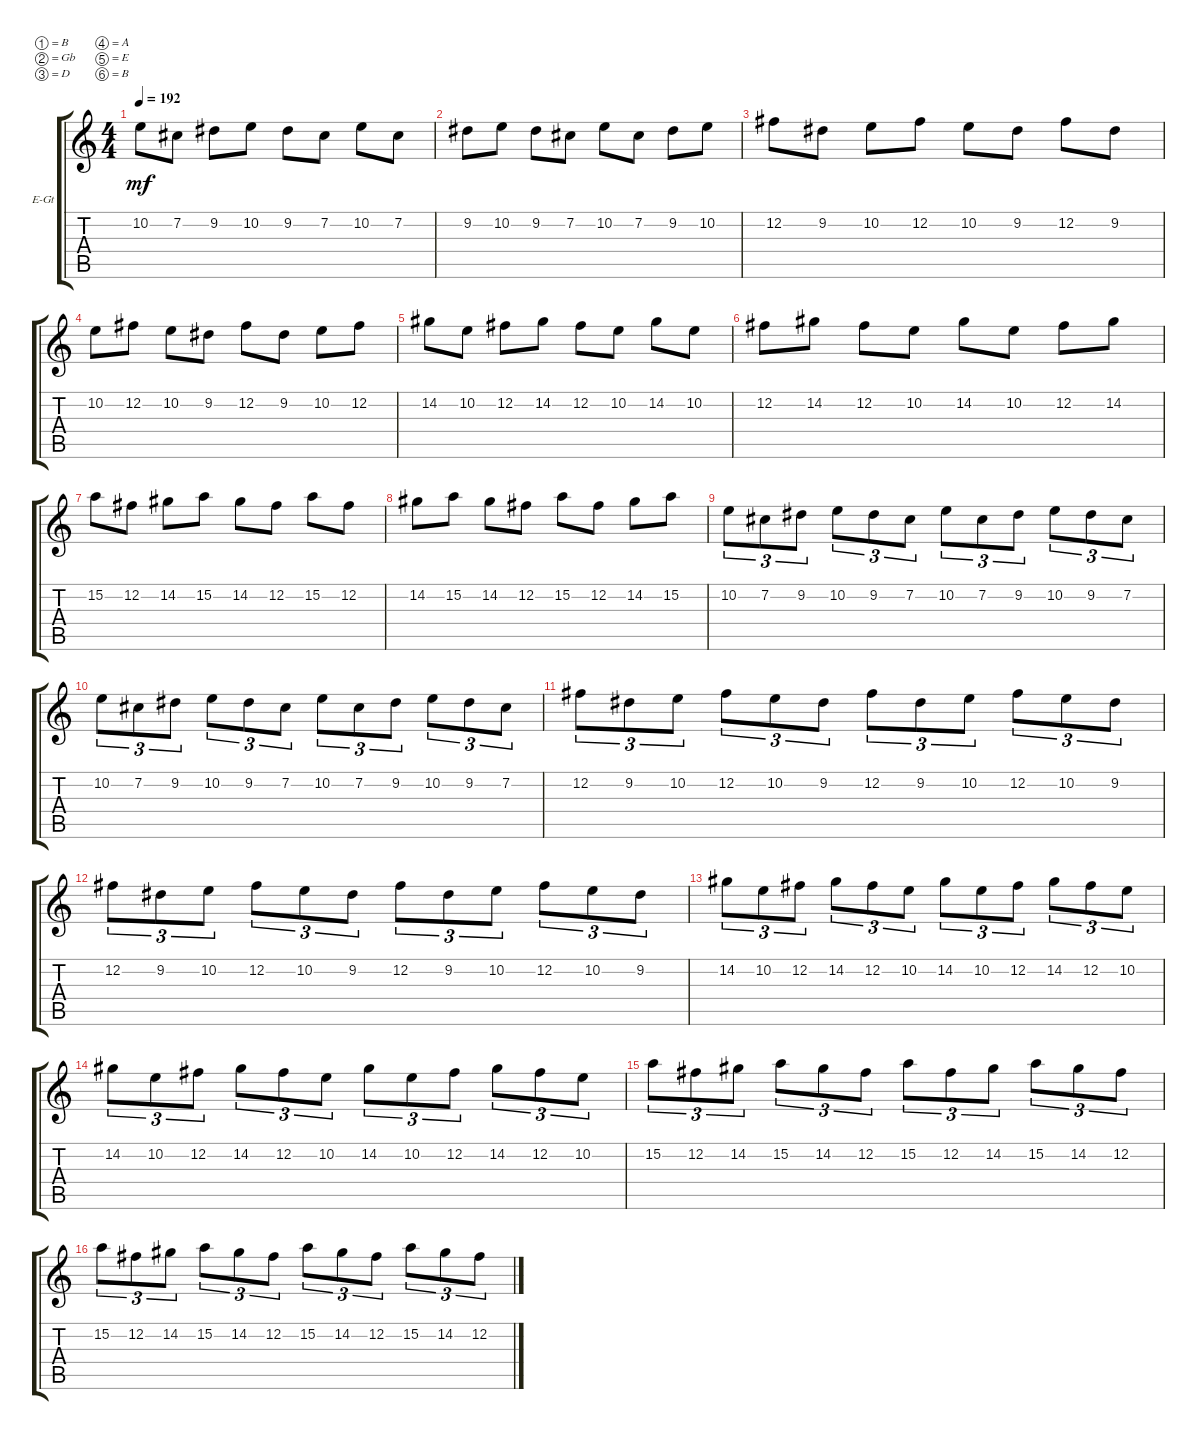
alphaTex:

\bracketExtendMode groupsimilarinstruments
\firstSystemTrackNameOrientation horizontal
\otherSystemsTrackNameOrientation horizontal
\track ("Lead Guitar 1" "E-Gt") {instrument overdrivenguitar}
\staff {score tabs}
\tuning (B3 Gb3 D3 A2 E2 B1)
\ts (4 4)
\tempo 192
\clef g2
\scale
0.333333
\ks c
10.2.8{dy mf} 7.2.8 9.2.8 10.2.8 9.2.8 7.2.8 10.2.8 7.2.8 |
\scale
0.333333 9.2.8 10.2.8 9.2.8 7.2.8 10.2.8 7.2.8 9.2.8 10.2.8 |
\scale
0.333333 12.2.8 9.2.8 10.2.8 12.2.8 10.2.8 9.2.8 12.2.8 9.2.8 |
\scale
0.333333 10.2.8 12.2.8 10.2.8 9.2.8 12.2.8 9.2.8 10.2.8 12.2.8 |
\scale
0.333333 14.2.8 10.2.8 12.2.8 14.2.8 12.2.8 10.2.8 14.2.8 10.2.8 |
\scale
0.333333 12.2.8 14.2.8 12.2.8 10.2.8 14.2.8 10.2.8 12.2.8 14.2.8 |
\scale
0.333333 15.2.8 12.2.8 14.2.8 15.2.8 14.2.8 12.2.8 15.2.8 12.2.8 |
\scale
0.333333 14.2.8 15.2.8 14.2.8 12.2.8 15.2.8 12.2.8 14.2.8 15.2.8 |
\scale
0.333333 10.2.8{tu (3 2)} 7.2.8{tu (3 2)} 9.2.8{tu (3 2)} 10.2.8{tu (3 2)} 9.2.8{tu (3 2)} 7.2.8{tu (3 2)} 10.2.8{tu (3 2)} 7.2.8{tu (3 2)} 9.2.8{tu (3 2)} 10.2.8{tu (3 2)} 9.2.8{tu (3 2)} 7.2.8{tu (3 2)} |
\scale
0.333333 10.2.8{tu (3 2)} 7.2.8{tu (3 2)} 9.2.8{tu (3 2)} 10.2.8{tu (3 2)} 9.2.8{tu (3 2)} 7.2.8{tu (3 2)} 10.2.8{tu (3 2)} 7.2.8{tu (3 2)} 9.2.8{tu (3 2)} 10.2.8{tu (3 2)} 9.2.8{tu (3 2)} 7.2.8{tu (3 2)} |
\scale
0.333333 12.2.8{tu (3 2)} 9.2.8{tu (3 2)} 10.2.8{tu (3 2)} 12.2.8{tu (3 2)} 10.2.8{tu (3 2)} 9.2.8{tu (3 2)} 12.2.8{tu (3 2)} 9.2.8{tu (3 2)} 10.2.8{tu (3 2)} 12.2.8{tu (3 2)} 10.2.8{tu (3 2)} 9.2.8{tu (3 2)} |
\scale
0.333333 12.2.8{tu (3 2)} 9.2.8{tu (3 2)} 10.2.8{tu (3 2)} 12.2.8{tu (3 2)} 10.2.8{tu (3 2)} 9.2.8{tu (3 2)} 12.2.8{tu (3 2)} 9.2.8{tu (3 2)} 10.2.8{tu (3 2)} 12.2.8{tu (3 2)} 10.2.8{tu (3 2)} 9.2.8{tu (3 2)} |
\scale
0.333333 14.2.8{tu (3 2)} 10.2.8{tu (3 2)} 12.2.8{tu (3 2)} 14.2.8{tu (3 2)} 12.2.8{tu (3 2)} 10.2.8{tu (3 2)} 14.2.8{tu (3 2)} 10.2.8{tu (3 2)} 12.2.8{tu (3 2)} 14.2.8{tu (3 2)} 12.2.8{tu (3 2)} 10.2.8{tu (3 2)} |
\scale
0.333333 14.2.8{tu (3 2)} 10.2.8{tu (3 2)} 12.2.8{tu (3 2)} 14.2.8{tu (3 2)} 12.2.8{tu (3 2)} 10.2.8{tu (3 2)} 14.2.8{tu (3 2)} 10.2.8{tu (3 2)} 12.2.8{tu (3 2)} 14.2.8{tu (3 2)} 12.2.8{tu (3 2)} 10.2.8{tu (3 2)} |
\scale
0.333333 15.2.8{tu (3 2)} 12.2.8{tu (3 2)} 14.2.8{tu (3 2)} 15.2.8{tu (3 2)} 14.2.8{tu (3 2)} 12.2.8{tu (3 2)} 15.2.8{tu (3 2)} 12.2.8{tu (3 2)} 14.2.8{tu (3 2)} 15.2.8{tu (3 2)} 14.2.8{tu (3 2)} 12.2.8{tu (3 2)} |
\scale
0.333333 15.2.8{tu (3 2)} 12.2.8{tu (3 2)} 14.2.8{tu (3 2)} 15.2.8{tu (3 2)} 14.2.8{tu (3 2)} 12.2.8{tu (3 2)} 15.2.8{tu (3 2)} 14.2.8{tu (3 2)} 12.2.8{tu (3 2)} 15.2.8{tu (3 2)} 14.2.8{tu (3 2)} 12.2.8{tu (3 2)}
